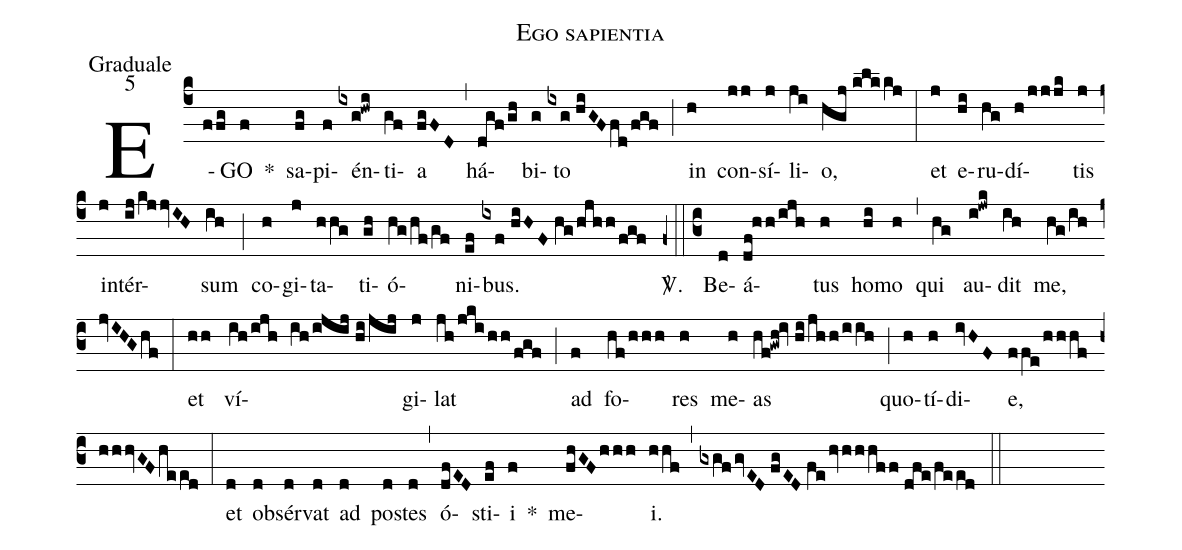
name:Ego sapientia;
office-part:Graduale;
mode:5;
%%
(c4) E(ffg)GO(f) *() sa(fg)pi(f)én(ixg!hwi)ti(gf)a(fgFD) (,) há(dgf/gh)bi(g)to(ixg//hiGFfd/fgf) (;) in(h) con(jj)sí(j)li(ji)o,(hgj//klkkj) (:) et(j) e(hi)ru(hg)dí(h/jjjk)tis(j) in(j)tér(ij/kjjvIH)sum(ih) (;) co(h)gi(j)ta(hhg)ti(gh)ó(hg/hf/gf)ni(ef)bus.(ixf//hiHF//hg/hjhh/fgf) <sp>V/</sp>.(z0::c3) Be(d)á(df!hh/ijh)tus(h) ho(hi)mo(h) (,) qui(hg) au(i!jwk)dit(ih) me,(hg/ih//jvIHGhf) (:) et(hh) ví(ih/ijh ih/ijij//hi/jij)gi(j)lat(jh/jki/hh/fgf) (;) ad(f) fo(hf/hhh)res(h) me(h)as(hf!gwh!iv//hi/jhh/iih) (;) quo(h)tí(h)di(ivHF)e,(ffe/hhhf/hhhvGF/heed) (:) et(d) ob(d)sé(d)rvat(d) ad(d) po(d)stes(d) (,) ó(dfED)sti(ef)i(f) *() me(fhGFhhh)i.(hhf) (,) (gxgfgvED//fgED//fehvhhhff//dfe/feed) (::)
